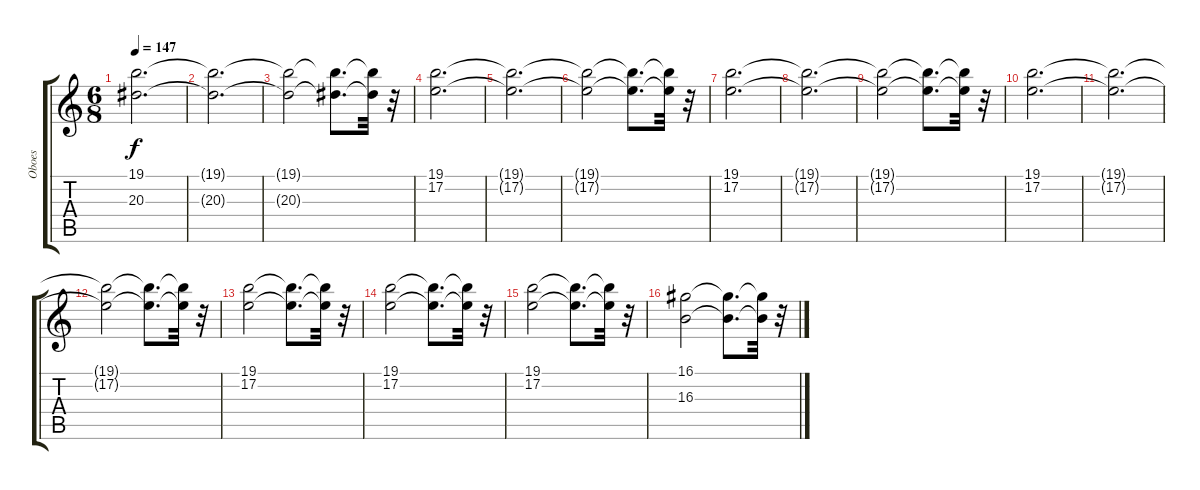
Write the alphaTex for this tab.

\track ("Oboes" "Oboes") {instrument oboe}
\staff {score tabs}
\tuning (E4 B3 G3 D3 A2 E2) {hide}
\ts (6 8)
\tempo 147
\clef g2
\ks c
(19.1 20.3).2{d dy f} |
(19.1{t} 20.3{t}).2{d} |
(19.1{t} 20.3{t}).2 (19.1{t} 20.3{t}).8{d} (19.1{t} 20.3{t}).32 r.32 |
(19.1 17.2).2{d} |
(19.1{t} 17.2{t}).2{d} |
(19.1{t} 17.2{t}).2 (19.1{t} 17.2{t}).8{d} (19.1{t} 17.2{t}).32 r.32 |
(19.1 17.2).2{d} |
(19.1{t} 17.2{t}).2{d} |
(19.1{t} 17.2{t}).2 (19.1{t} 17.2{t}).8{d} (19.1{t} 17.2{t}).32 r.32 |
(19.1 17.2).2{d} |
(19.1{t} 17.2{t}).2{d} |
(19.1{t} 17.2{t}).2 (19.1{t} 17.2{t}).8{d} (19.1{t} 17.2{t}).32 r.32 |
(19.1 17.2).2 (19.1{t} 17.2{t}).8{d} (19.1{t} 17.2{t}).32 r.32 |
(19.1 17.2).2 (19.1{t} 17.2{t}).8{d} (19.1{t} 17.2{t}).32 r.32 |
(19.1 17.2).2 (19.1{t} 17.2{t}).8{d} (19.1{t} 17.2{t}).32 r.32 |
(16.1 16.3).2 (16.1{t} 16.3{t}).8{d} (16.1{t} 16.3{t}).32 r.32
